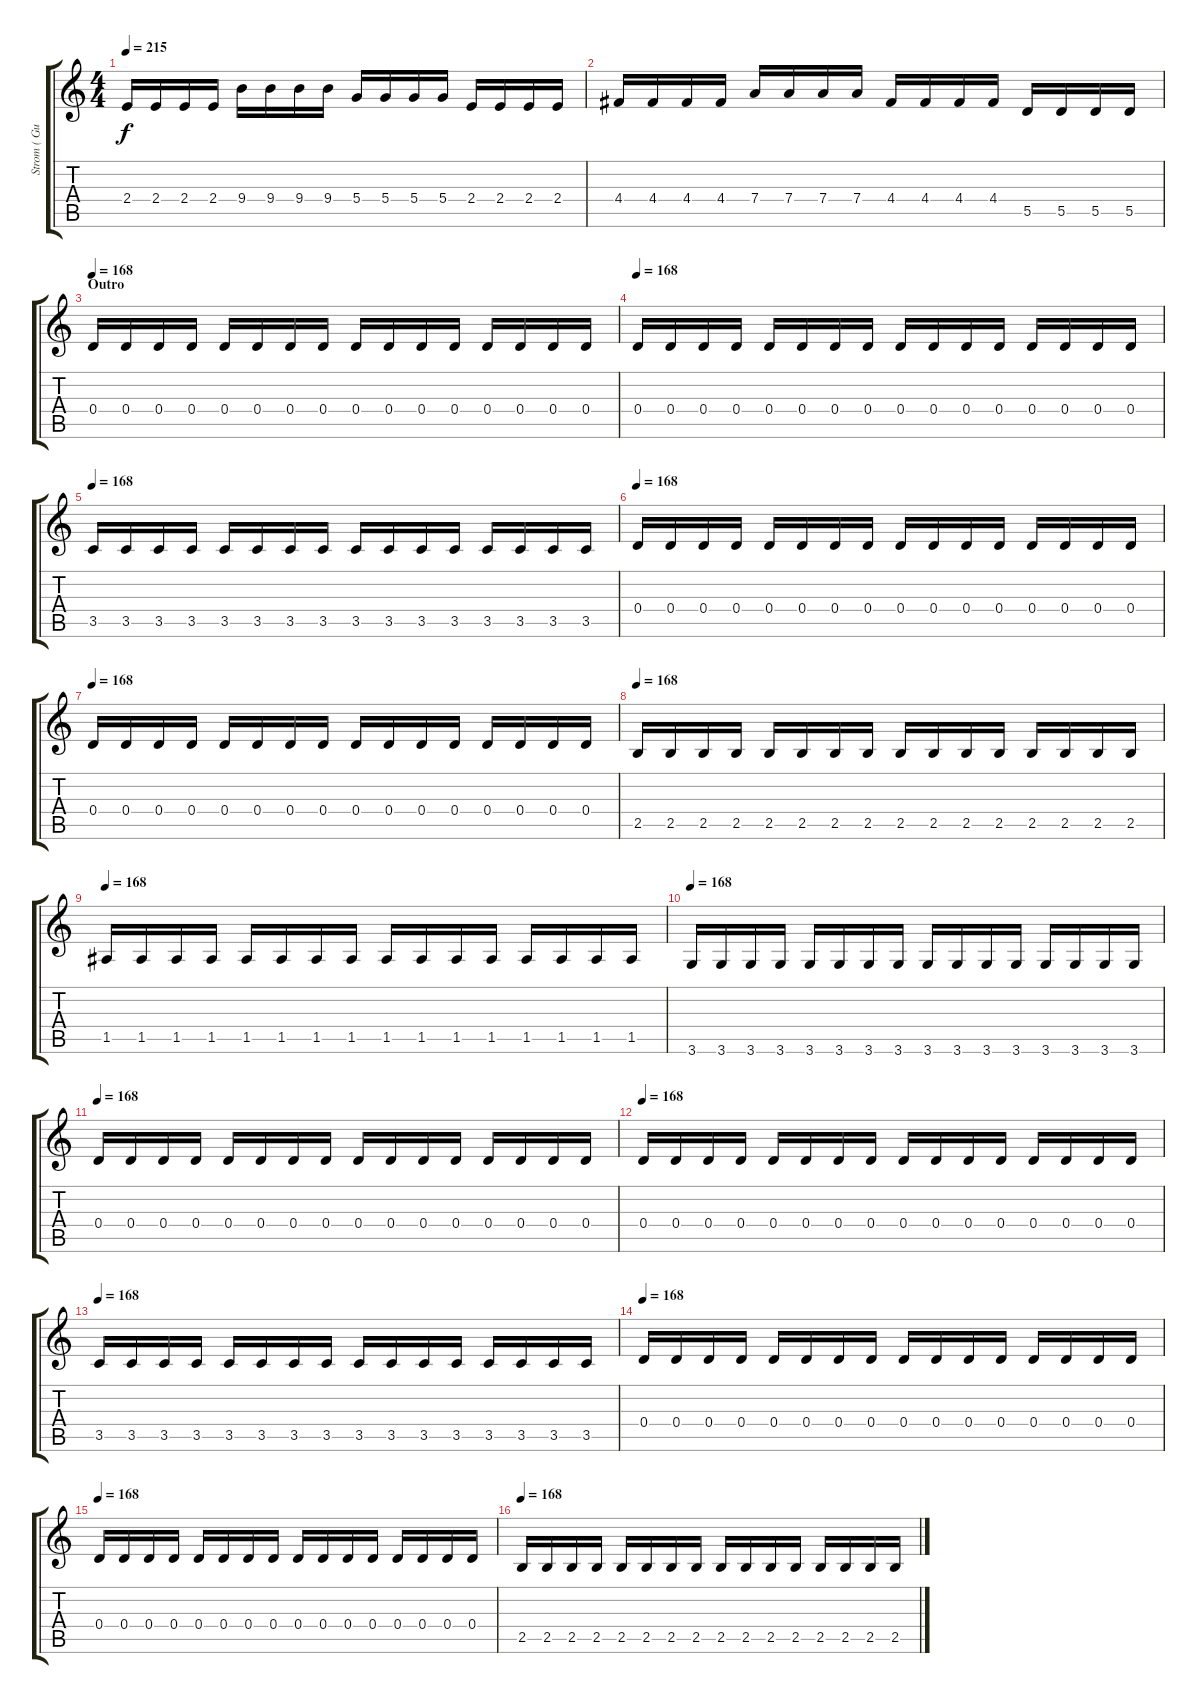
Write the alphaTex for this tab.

\track ("Strom ( Guitare 2 )" "Strom ( Gu") {instrument distortionguitar}
\staff {score tabs}
\tuning (E4 B3 G3 D3 A2 E2) {hide}
\ts (4 4)
\tempo 215
\clef g2
\ks c
2.4.16{dy f} 2.4.16 2.4.16 2.4.16 9.4.16 9.4.16 9.4.16 9.4.16 5.4.16 5.4.16 5.4.16 5.4.16 2.4.16 2.4.16 2.4.16 2.4.16 |
4.4.16 4.4.16 4.4.16 4.4.16 7.4.16 7.4.16 7.4.16 7.4.16 4.4.16 4.4.16 4.4.16 4.4.16 5.5.16 5.5.16 5.5.16 5.5.16 |
\section ("" "Outro")
\tempo 168
0.4.16 0.4.16 0.4.16 0.4.16 0.4.16 0.4.16 0.4.16 0.4.16 0.4.16 0.4.16 0.4.16 0.4.16 0.4.16 0.4.16 0.4.16 0.4.16 |
\tempo 168
0.4.16 0.4.16 0.4.16 0.4.16 0.4.16 0.4.16 0.4.16 0.4.16 0.4.16 0.4.16 0.4.16 0.4.16 0.4.16 0.4.16 0.4.16 0.4.16 |
\tempo 168
3.5.16 3.5.16 3.5.16 3.5.16 3.5.16 3.5.16 3.5.16 3.5.16 3.5.16 3.5.16 3.5.16 3.5.16 3.5.16 3.5.16 3.5.16 3.5.16 |
\tempo 168
0.4.16 0.4.16 0.4.16 0.4.16 0.4.16 0.4.16 0.4.16 0.4.16 0.4.16 0.4.16 0.4.16 0.4.16 0.4.16 0.4.16 0.4.16 0.4.16 |
\tempo 168
0.4.16 0.4.16 0.4.16 0.4.16 0.4.16 0.4.16 0.4.16 0.4.16 0.4.16 0.4.16 0.4.16 0.4.16 0.4.16 0.4.16 0.4.16 0.4.16 |
\tempo 168
2.5.16 2.5.16 2.5.16 2.5.16 2.5.16 2.5.16 2.5.16 2.5.16 2.5.16 2.5.16 2.5.16 2.5.16 2.5.16 2.5.16 2.5.16 2.5.16 |
\tempo 168
1.5.16 1.5.16 1.5.16 1.5.16 1.5.16 1.5.16 1.5.16 1.5.16 1.5.16 1.5.16 1.5.16 1.5.16 1.5.16 1.5.16 1.5.16 1.5.16 |
\tempo 168
3.6.16 3.6.16 3.6.16 3.6.16 3.6.16 3.6.16 3.6.16 3.6.16 3.6.16 3.6.16 3.6.16 3.6.16 3.6.16 3.6.16 3.6.16 3.6.16 |
\tempo 168
0.4.16 0.4.16 0.4.16 0.4.16 0.4.16 0.4.16 0.4.16 0.4.16 0.4.16 0.4.16 0.4.16 0.4.16 0.4.16 0.4.16 0.4.16 0.4.16 |
\tempo 168
0.4.16 0.4.16 0.4.16 0.4.16 0.4.16 0.4.16 0.4.16 0.4.16 0.4.16 0.4.16 0.4.16 0.4.16 0.4.16 0.4.16 0.4.16 0.4.16 |
\tempo 168
3.5.16 3.5.16 3.5.16 3.5.16 3.5.16 3.5.16 3.5.16 3.5.16 3.5.16 3.5.16 3.5.16 3.5.16 3.5.16 3.5.16 3.5.16 3.5.16 |
\tempo 168
0.4.16 0.4.16 0.4.16 0.4.16 0.4.16 0.4.16 0.4.16 0.4.16 0.4.16 0.4.16 0.4.16 0.4.16 0.4.16 0.4.16 0.4.16 0.4.16 |
\tempo 168
0.4.16 0.4.16 0.4.16 0.4.16 0.4.16 0.4.16 0.4.16 0.4.16 0.4.16 0.4.16 0.4.16 0.4.16 0.4.16 0.4.16 0.4.16 0.4.16 |
\tempo 168
2.5.16 2.5.16 2.5.16 2.5.16 2.5.16 2.5.16 2.5.16 2.5.16 2.5.16 2.5.16 2.5.16 2.5.16 2.5.16 2.5.16 2.5.16 2.5.16
